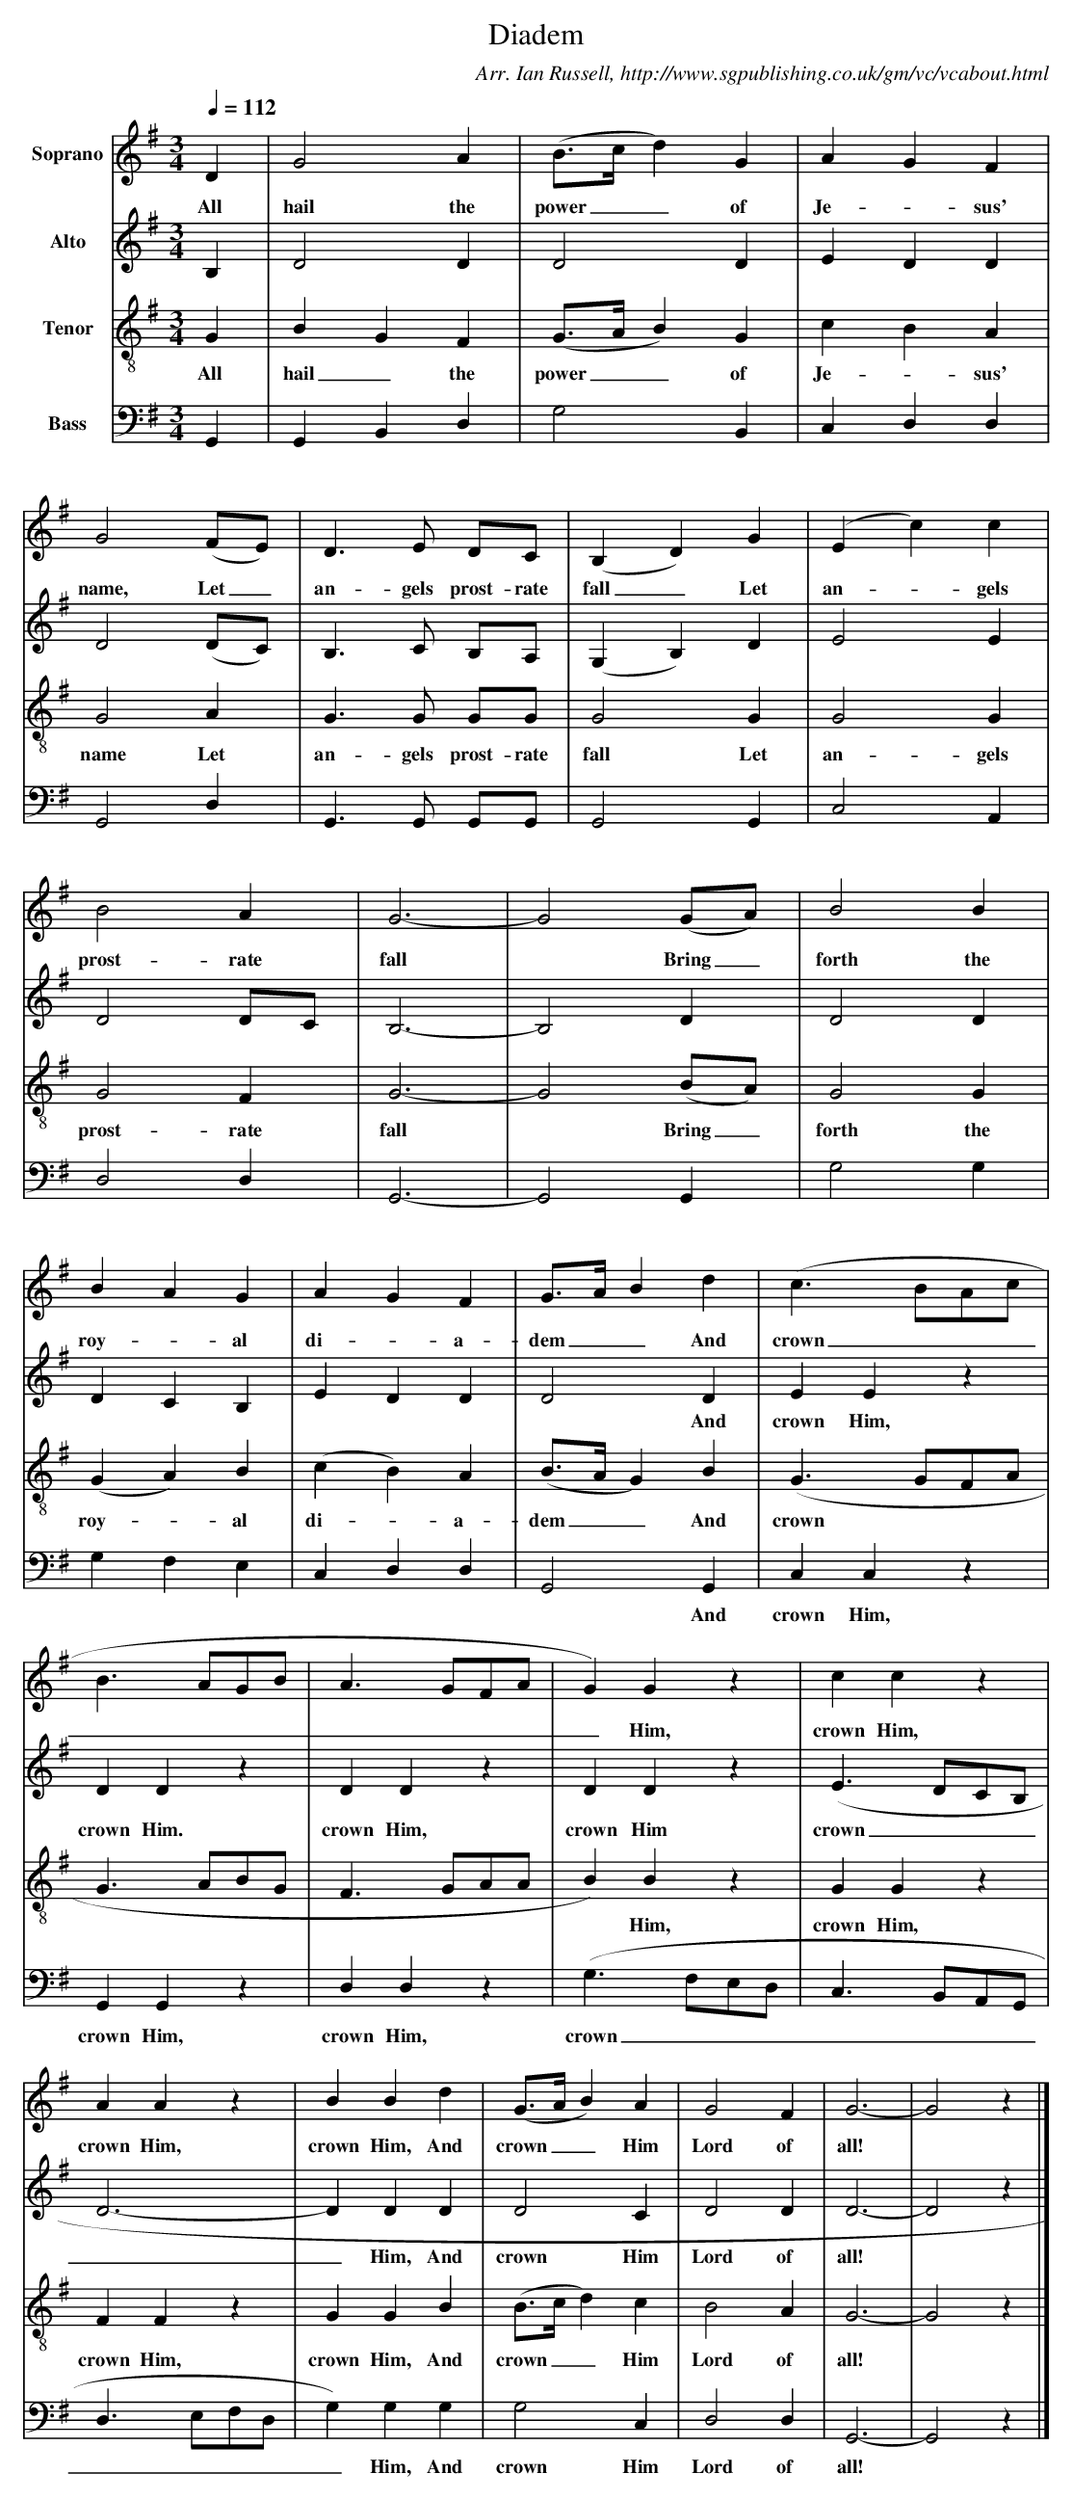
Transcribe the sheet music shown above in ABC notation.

X:1
T:Diadem
C: Arr. Ian Russell, http://www.sgpublishing.co.uk/gm/vc/vcabout.html
Q:1/4=112     %Tempo
V:1  clef=treble name="Soprano"
M:3/4     %Meter
L:1/8     %
K:G
D2 |G4 A2 |(B3/2c/d2) G2 |A2 G2 F2 |
w:All hail the power__ of Je-*sus'
G4 (FE) |D3 E DC |(B,2D2) G2 |(E2c2) c2 |
w:name, Let_ an-gels prost-rate fall_ Let an-*gels
B4 A2 |G6-|G4 (GA) |B4 B2 |
w:prost-rate fall *Bring_ forth the
B2 A2 G2 |A2 G2 F2 |G3/2A/ B2 d2 |(c3BAc|
w:roy-*al di-*a-dem__ And crown___
B3AGB|A3GFA|G2) G2 z2 |c2 c2 z2 |
w:_________ Him, crown Him,
A2 A2 z2 |B2 B2 d2 |(G3/2A/B2) A2 |G4 F2 |G6-|G4 z2 |]
w:crown Him, crown Him, And crown__ Him Lord of all!
V:2 clef=treble name="Alto"
M:3/4     %Meter
L:1/8     %
K:G
B,2 |D4 D2 |D4 D2 |E2 D2 D2 |
D4 (DC) |B,3 C B,A, |(G,2B,2) D2 |E4 E2 |
D4 DC |B,6-|B,4 D2 |D4 D2 |
D2 C2 B,2 |E2 D2 D2 |D4 D2 |E2 E2 z2 |
w:******* And crown Him, *
D2 D2 z2 |D2 D2 z2 |D2 D2 z2 |(E3DCB,|
w:crown Him. crown Him, crown Him crown___
D6-|D2 D2 D2 |D4 C2 |D4 D2 |D6-|D4 z2 |]
w: __ Him, And crown Him Lord of all!
V:3  clef=treble-8 name="Tenor"
M:3/4     %Meter
L:1/8     %
K:G
G2 |B2 G2 F2 |(G3/2A/B2) G2 |c2 B2 A2 |
w:All hail_ the power__ of Je-*sus'
G4 A2 |G3 G GG |G4 G2 |G4 G2 |
w:name Let an-gels prost-rate fall Let an-gels
G4 F2 |G6-|G4 (BA) |G4 G2 |
w:prost-rate fall * Bring_ forth the
(G2A2) B2 |(c2B2) A2 |(B3/2A/G2) B2 |(G3GFA|
w:roy-*al di-*a-dem__ And crown ***
G3ABG|F3GAA|B2) B2 z2 |G2 G2 z2 |
w:********* Him, crown Him,
F2 F2 z2 |G2 G2 B2 |(B3/2c/d2) c2 |B4 A2 |G6-|G4 z2 |]
w:crown Him, crown Him, And crown__ Him Lord of all!
V:4 clef=bass name="Bass"
M:3/4     %Meter
L:1/8     %
K:G
G,,2 |G,,2 B,,2 D,2 |G,4 B,,2 |C,2 D,2 D,2 |
G,,4 D,2 |G,,3 G,, G,,G,, |G,,4 G,,2 |C,4 A,,2 |
D,4 D,2 |G,,6-|G,,4 G,,2 |G,4 G,2 |
G,2 F,2 E,2 |C,2 D,2 D,2 |G,,4 G,,2 |C,2 C,2 z2 |
w:******* And crown Him, *
G,,2 G,,2 z2 |D,2 D,2 z2 |(G,3F,E,D,|C,3B,,A,,G,,|
w:crown Him, crown Him, crown_______
D,3E,F,D,|G,2) G,2 G,2 |G,4 C,2 |D,4 D,2 | G,,6-|G,,4 z2 |]
w:_____ Him, And crown Him Lord of all!
     %End of file
